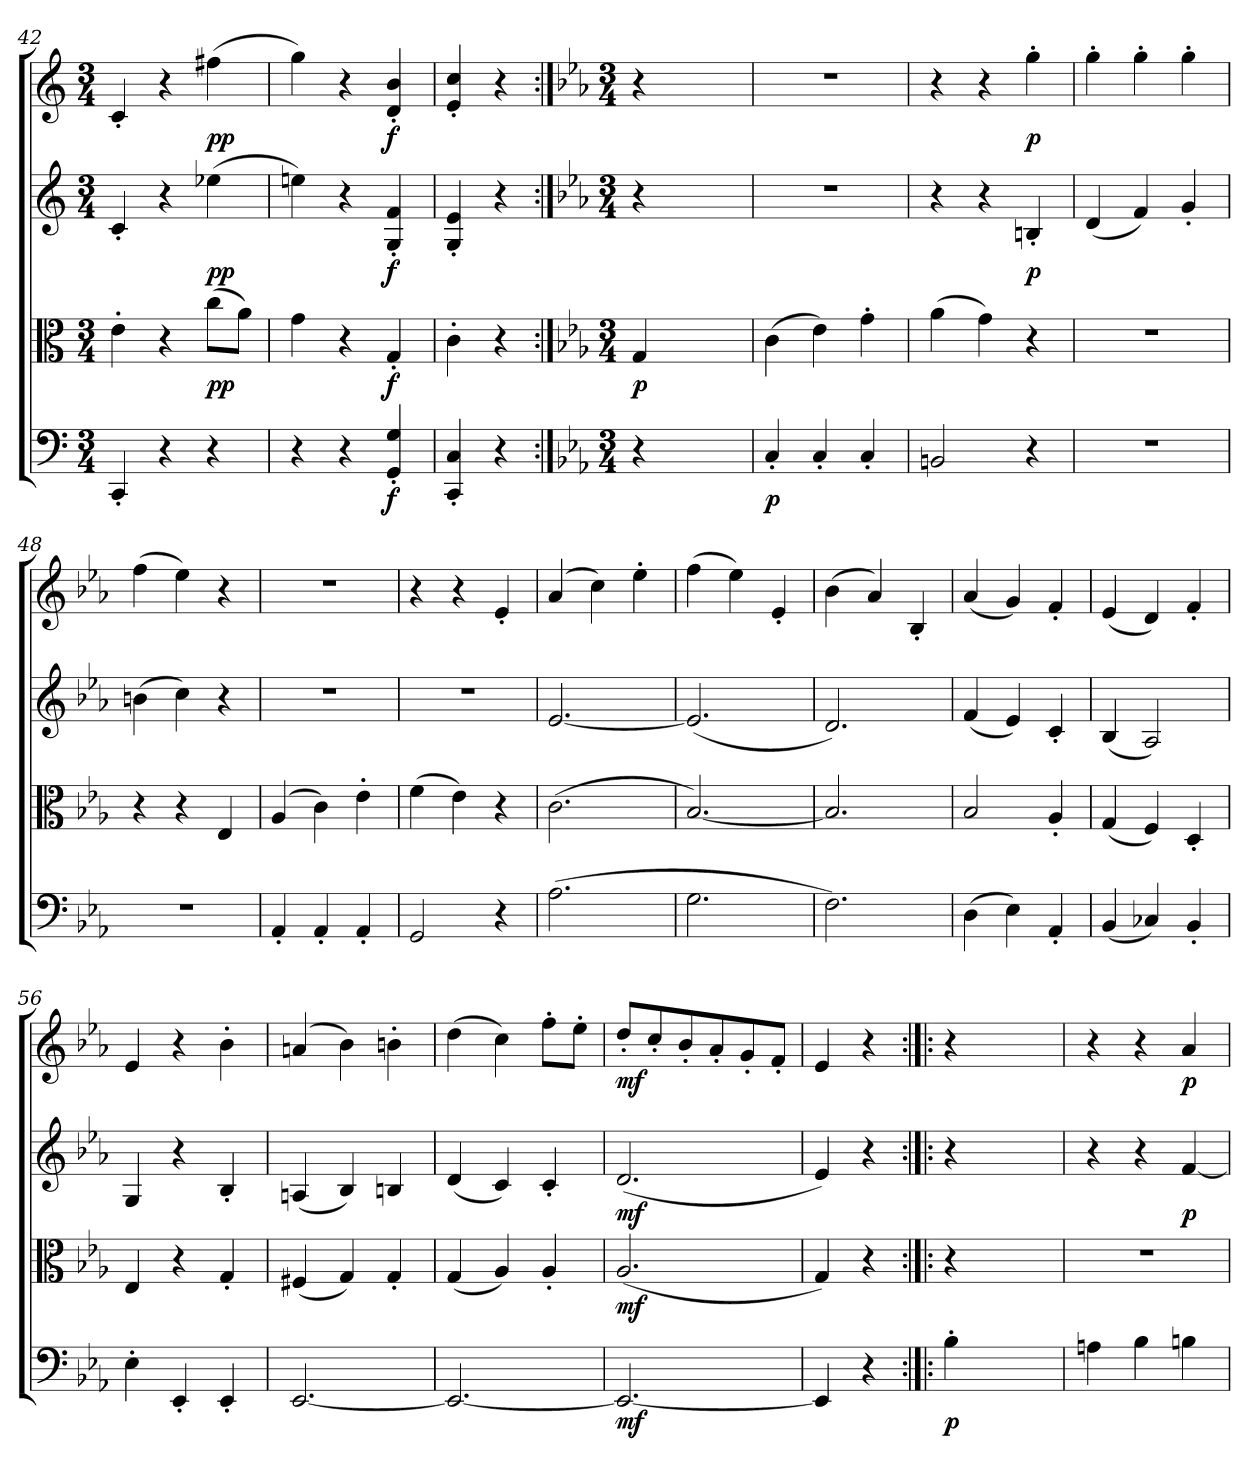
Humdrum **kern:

**kern	**dynam	**kern	**dynam	**kern	**dynam	**kern	**dynam
*part4	*part4	*part3	*part3	*part2	*part2	*part1	*part1
*staff4	*staff4	*staff3	*staff3	*staff2	*staff2	*staff1	*staff1
*clefF4	*	*clefC3	*	*clefG2	*	*clefG2	*
*k[]	*	*k[]	*	*k[]	*	*k[]	*
*C:	*	*C:	*	*C:	*	*C:	*
*M3/4	*	*M3/4	*	*M3/4	*	*M3/4	*
=42	=42	=42	=42	=42	=42	=42	=42
4CC'/	.	4e'\	.	4c'/	.	4c'/	.
4r	.	4r	.	4r	.	4r	.
4r	.	(8cc\L	pp	(4ee-X\	pp	(4ff#X\	pp
.	.	8a\J)	.	.	.	.	.
=43	=43	=43	=43	=43	=43	=43	=43
4r	.	4g\	.	4een\)	.	4gg\)	.
4r	.	4r	.	4r	.	4r	.
4GG'/ 4G'/	f	4G'/	f	4G'/ 4f'/	f	4d'/ 4b'/	f
=44	=44	=44	=44	=44	=44	=44	=44
4CC'/ 4C'/	.	4c'\	.	4G'/ 4e'/	.	4e'/ 4cc'/	.
4r	.	4r	.	4r	.	4r	.
=:|!	=:|!	=:|!	=:|!	=:|!	=:|!	=:|!	=:|!
*k[b-e-a-]	*	*k[b-e-a-]	*	*k[b-e-a-]	*	*k[b-e-a-]	*
*c:	*	*c:	*	*c:	*	*c:	*
*M3/4	*	*M3/4	*	*M3/4	*	*M3/4	*
4r	.	4G/	p	4r	.	4r	.
2ryy	.	2ryy	.	2ryy	.	2ryy	.
=45	=45	=45	=45	=45	=45	=45	=45
4C'/	p	(4c\	.	2.r	.	2.r	.
4C'/	.	4e-\)	.	.	.	.	.
4C'/	.	4g'\	.	.	.	.	.
=46	=46	=46	=46	=46	=46	=46	=46
2BBn/	.	(4a-\	.	4r	.	4r	.
.	.	4g\)	.	4r	.	4r	.
4r	.	4r	.	4Bn'/	p	4gg'\	p
=47	=47	=47	=47	=47	=47	=47	=47
2.r	.	2.r	.	(4d/	.	4gg'\	.
.	.	.	.	4f/)	.	4gg'\	.
.	.	.	.	4g'/	.	4gg'\	.
=48	=48	=48	=48	=48	=48	=48	=48
2.r	.	4r	.	(4bn\	.	(4ff\	.
.	.	4r	.	4cc\)	.	4ee-\)	.
.	.	4E-/	.	4r	.	4r	.
=49	=49	=49	=49	=49	=49	=49	=49
4AA-'/	.	(4A-/	.	2.r	.	2.r	.
4AA-'/	.	4c\)	.	.	.	.	.
4AA-'/	.	4e-'\	.	.	.	.	.
=50	=50	=50	=50	=50	=50	=50	=50
2GG/	.	(4f\	.	2.r	.	4r	.
.	.	4e-\)	.	.	.	4r	.
4r	.	4r	.	.	.	4e-'/	.
=51	=51	=51	=51	=51	=51	=51	=51
(2.A-\	.	(2.c\	.	[2.e-/	.	(4a-/	.
.	.	.	.	.	.	4cc\)	.
.	.	.	.	.	.	4ee-'\	.
=52	=52	=52	=52	=52	=52	=52	=52
2.G\	.	[2.B-/)	.	(2.e-/]	.	(4ff\	.
.	.	.	.	.	.	4ee-\)	.
.	.	.	.	.	.	4e-'/	.
=53	=53	=53	=53	=53	=53	=53	=53
2.F\)	.	2.B-/]	.	2.d/)	.	(4b-\	.
.	.	.	.	.	.	4a-/)	.
.	.	.	.	.	.	4B-'/	.
=54	=54	=54	=54	=54	=54	=54	=54
(4D\	.	2B-/	.	(4f/	.	(4a-/	.
4E-\)	.	.	.	4e-/)	.	4g/)	.
4AA-'/	.	4A-'/	.	4c'/	.	4f'/	.
=55	=55	=55	=55	=55	=55	=55	=55
(4BB-/	.	(4G/	.	(4B-/	.	(4e-/	.
4C-X/)	.	4F/)	.	2A-/)	.	4d/)	.
4BB-'/	.	4D'/	.	.	.	4f'/	.
=56	=56	=56	=56	=56	=56	=56	=56
4E-'\	.	4E-/	.	4G/	.	4e-/	.
4EE-'/	.	4r	.	4r	.	4r	.
4EE-'/	.	4G'/	.	4B-'/	.	4b-'\	.
=57	=57	=57	=57	=57	=57	=57	=57
[2.EE-/	.	(4F#X/	.	(4An/	.	(4an/	.
.	.	4G/)	.	4B-/)	.	4b-\)	.
.	.	4G'/	.	4Bn/	.	4bn'\	.
=58	=58	=58	=58	=58	=58	=58	=58
2.EE-/_	.	(4G/	.	(4d/	.	(4dd\	.
.	.	4A-/)	.	4c/)	.	4cc\)	.
.	.	4A-'/	.	4c'/	.	8ff'\L	.
.	.	.	.	.	.	8ee-'\J	.
=59	=59	=59	=59	=59	=59	=59	=59
2.EE-/_	mf	(2.A-/	mf	(2.d/	mf	8dd'/L	mf
.	.	.	.	.	.	8cc'/	.
.	.	.	.	.	.	8b-'/	.
.	.	.	.	.	.	8a-'/	.
.	.	.	.	.	.	8g'/	.
.	.	.	.	.	.	8f'/J	.
=60	=60	=60	=60	=60	=60	=60	=60
4EE-/]	.	4G/)	.	4e-/)	.	4e-/	.
4r	.	4r	.	4r	.	4r	.
=:|!|:	=:|!|:	=:|!|:	=:|!|:	=:|!|:	=:|!|:	=:|!|:	=:|!|:
4B-'\	p	4r	.	4r	.	4r	.
2ryy	.	2ryy	.	2ryy	.	2ryy	.
=61	=61	=61	=61	=61	=61	=61	=61
4An\	.	2.r	.	4r	.	4r	.
4B-\	.	.	.	4r	.	4r	.
4Bn\	.	.	.	[4f/	p	4a-/	p
=	=	=	=	=	=	=	=
*-	*-	*-	*-	*-	*-	*-	*-
